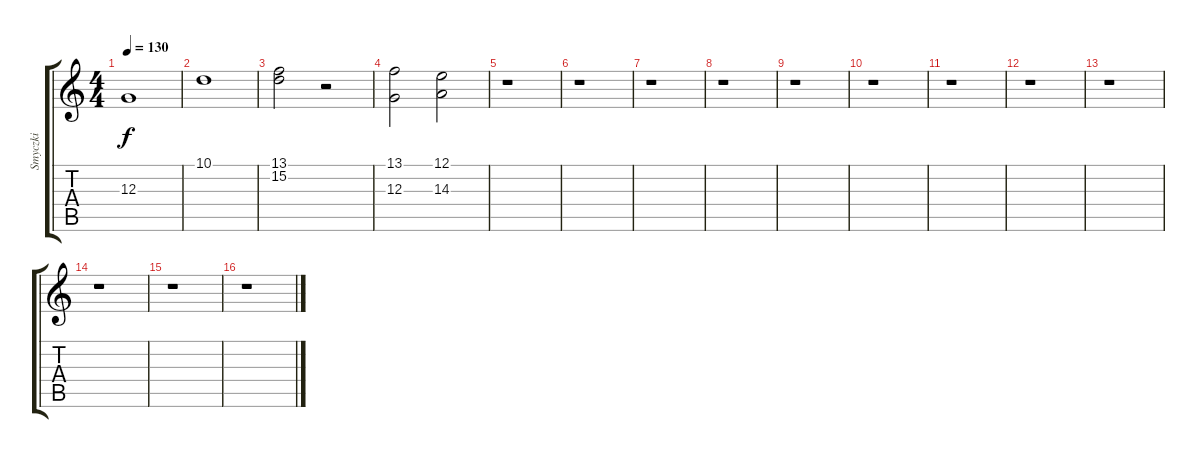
\track ("Smyczki" "Smyczki") {instrument synthstrings2}
\staff {score tabs}
\tuning (E4 B3 G3 D3 A2 E2) {hide}
\ts (4 4)
\tempo 130
\clef g2
\ks c
12.3.1{dy f} |
10.1.1 |
(13.1 15.2).2 r.2 |
(13.1 12.3).2 (12.1 14.3).2 |
r.1 |
r.1 |
r.1 |
r.1 |
r.1 |
r.1 |
r.1 |
r.1 |
r.1 |
r.1 |
r.1 |
r.1
